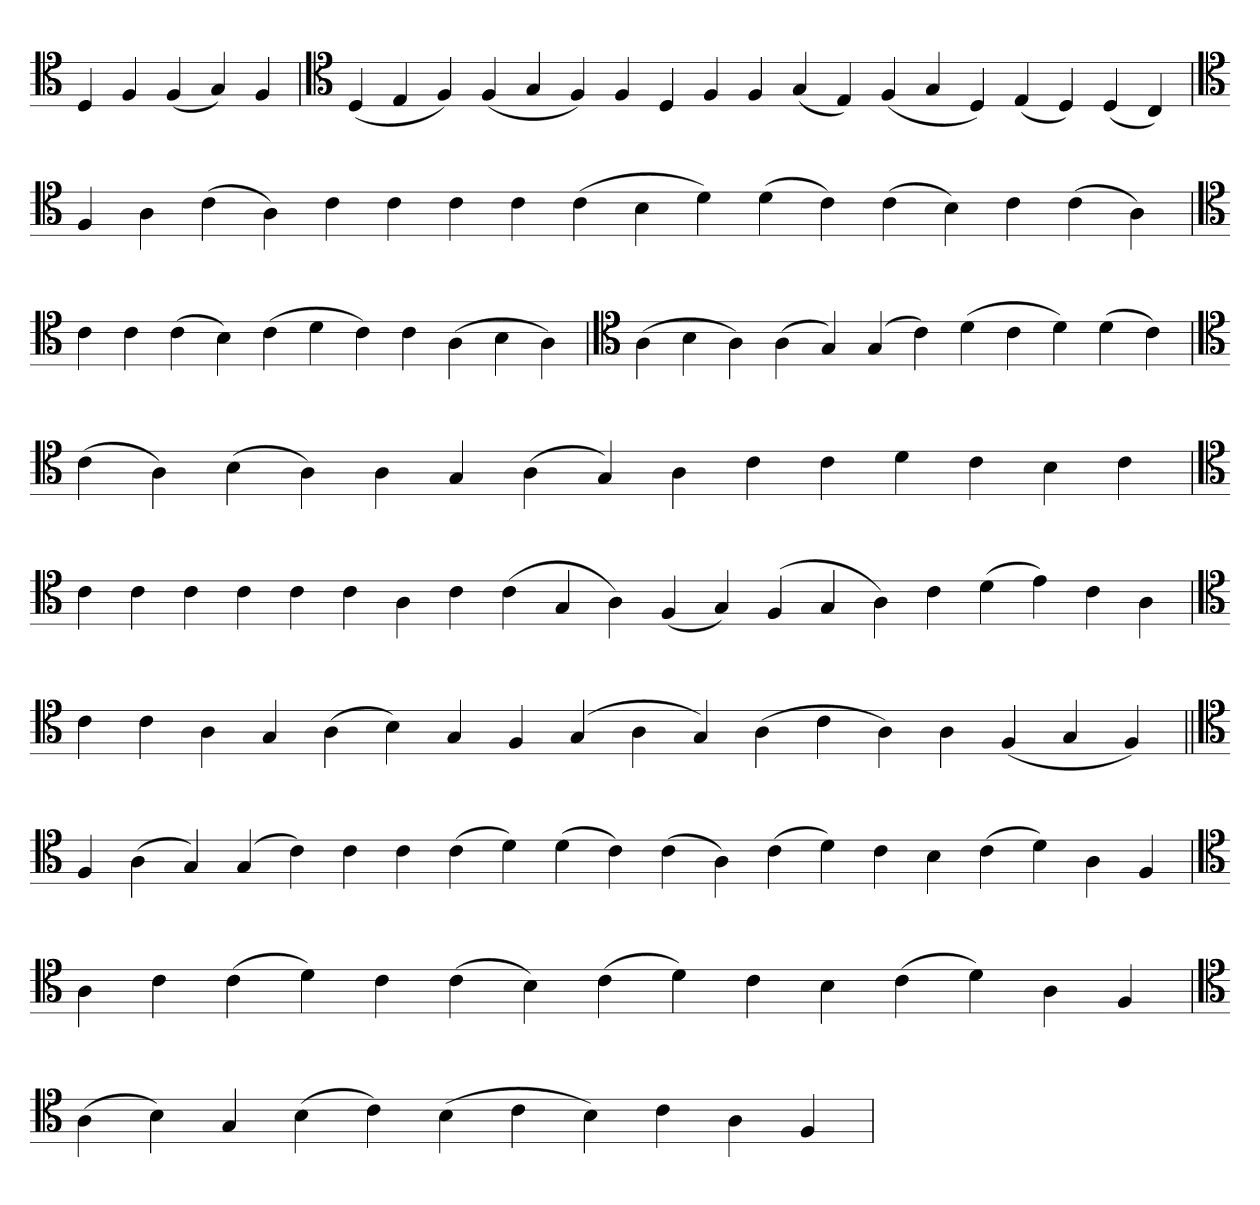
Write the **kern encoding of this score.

**kern
*part1
*staff1
*clefC4
=
4D
4F
(4F
4G)
4F
=`
*clefC4
(4D
4E
4F)
(4F
4G
4F)
4F
4D
4F
4F
(4G
4E)
(4F
4G
4D)
(4E
4D)
(4D
4C)
='
*clefC4
4F
4A
(4c
4A)
4c
4c
4c
4c
(4c
4B
4d)
(4d
4c)
(4c
4B)
4c
(4c
4A)
=`
*clefC4
4c
4c
(4c
4B)
(4c
4d
4c)
4c
(4A
4B
4A)
='
*clefC4
(4A
4B
4A)
(4A
4G)
(4G
4c)
(4d
4c
4d)
(4d
4c)
=`
*clefC4
(4c
4A)
(4B
4A)
4A
4G
(4A
4G)
4A
4c
4c
4d
4c
4B
4c
='
*clefC4
4c
4c
4c
4c
4c
4c
4A
4c
(4c
4G
4A)
(4F
4G)
(4F
4G
4A)
4c
(4d
4e)
4c
4A
=`
*clefC4
4c
4c
4A
4G
(4A
4B)
4G
4F
(4G
4A
4G)
(4A
4c
4A)
4A
(4F
4G
4F)
=||
*clefC4
4F
(4A
4G)
(4G
4c)
4c
4c
(4c
4d)
(4d
4c)
(4c
4A)
(4c
4d)
4c
4B
(4c
4d)
4A
4F
=`
*clefC4
4A
4c
(4c
4d)
4c
(4c
4B)
(4c
4d)
4c
4B
(4c
4d)
4A
4F
=`
*clefC4
(4A
4B)
4G
(4B
4c)
(4B
4c
4B)
4c
4A
4F
=`
*-
